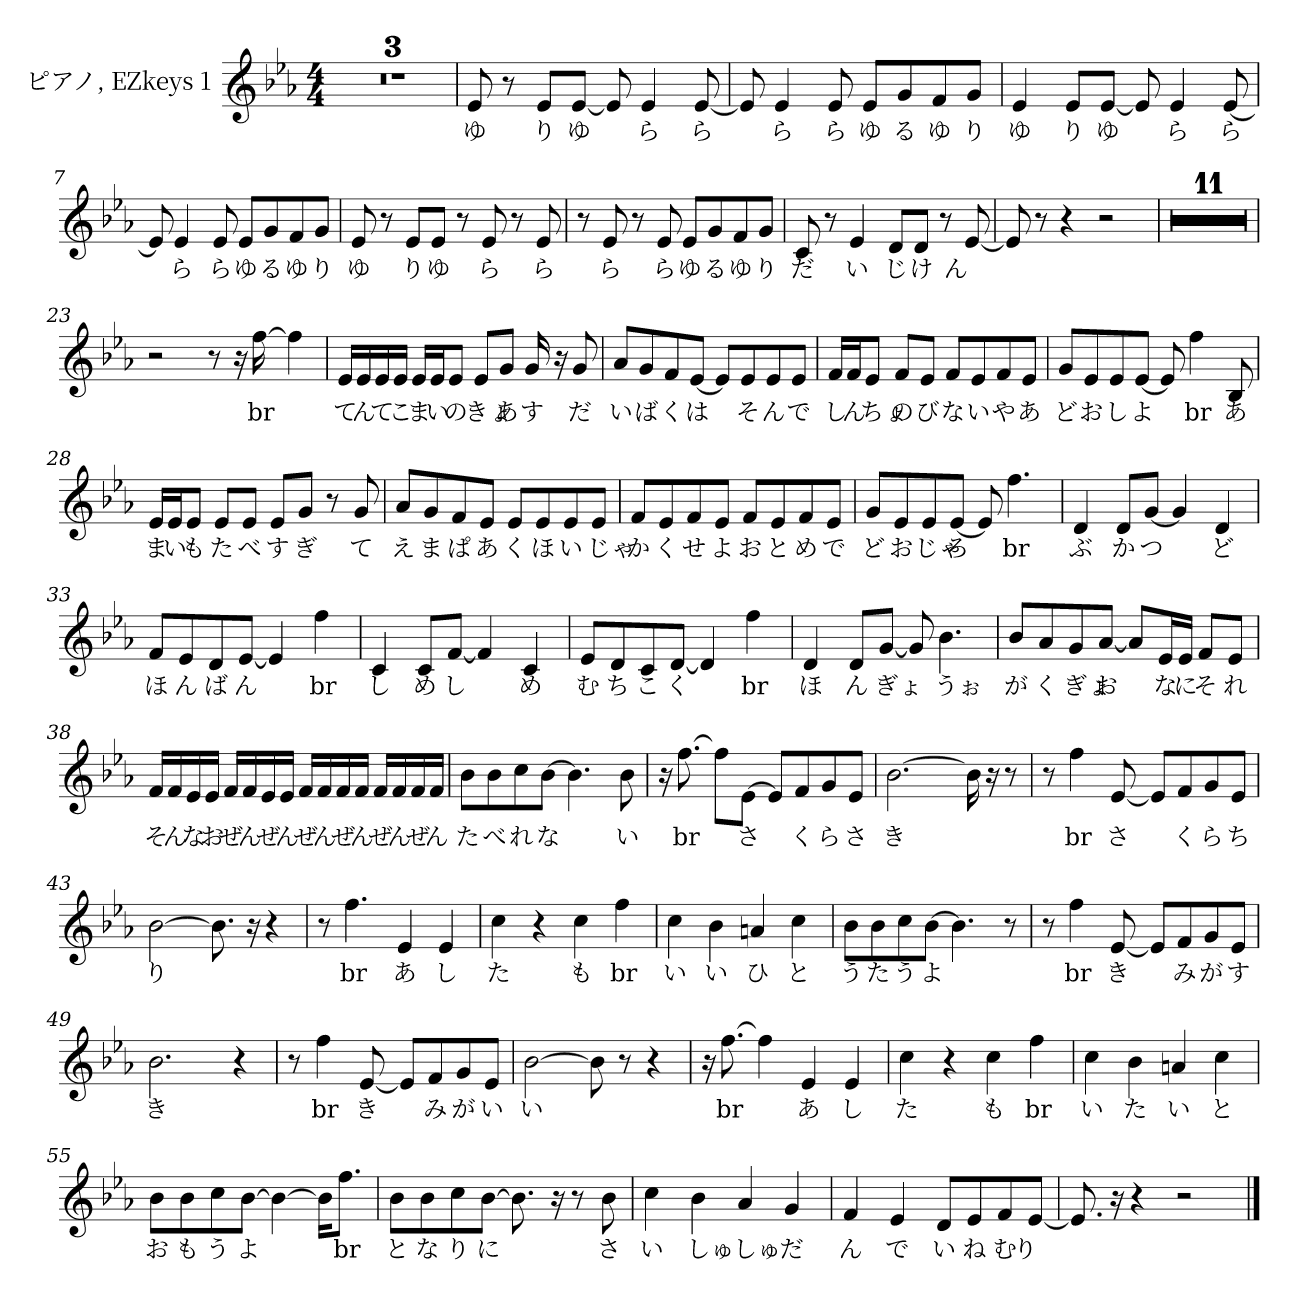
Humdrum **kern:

**kern	**text
*part1	*part1
*staff1	*staff1
*I"ピアノ, EZkeys 1	*
*clefG2	*
*k[b-e-a-]	*
*M4/4	*
*MM175	*
=1	=1
1r	.
=2	=2
1r	.
=3	=3
1r	.
=4	=4
!	!LO:LY:b
8e-/	ゆ
8r	.
!	!LO:LY:b
8e-/L	り
!	!LO:LY:b
[8e-/J	ゆ
8e-/]	.
!	!LO:LY:b
4e-/	ら
!	!LO:LY:b
[8e-/	ら
=5	=5
8e-/]	.
!	!LO:LY:b
4e-/	ら
!	!LO:LY:b
8e-/	ら
!	!LO:LY:b
8e-/L	ゆ
!	!LO:LY:b
8g/	る
!	!LO:LY:b
8f/	ゆ
!	!LO:LY:b
8g/J	り
=6	=6
!	!LO:LY:b
4e-/	ゆ
!	!LO:LY:b
8e-/L	り
!	!LO:LY:b
[8e-/J	ゆ
8e-/]	.
!	!LO:LY:b
4e-/	ら
!	!LO:LY:b
[8e-/	ら
!!LO:LB:g=z
=7	=7
8e-/]	.
!	!LO:LY:b
4e-/	ら
!	!LO:LY:b
8e-/	ら
!	!LO:LY:b
8e-/L	ゆ
!	!LO:LY:b
8g/	る
!	!LO:LY:b
8f/	ゆ
!	!LO:LY:b
8g/J	り
=8	=8
!	!LO:LY:b
8e-/	ゆ
8r	.
!	!LO:LY:b
8e-/L	り
!	!LO:LY:b
8e-/J	ゆ
8r	.
!	!LO:LY:b
8e-/	ら
8r	.
!	!LO:LY:b
8e-/	ら
=9	=9
8r	.
!	!LO:LY:b
8e-/	ら
8r	.
!	!LO:LY:b
8e-/	ら
!	!LO:LY:b
8e-/L	ゆ
!	!LO:LY:b
8g/	る
!	!LO:LY:b
8f/	ゆ
!	!LO:LY:b
8g/J	り
=10	=10
!	!LO:LY:b
8c/	だ
8r	.
!	!LO:LY:b
4e-/	い
!	!LO:LY:b
8d/L	じ
!	!LO:LY:b
8d/J	け
8r	.
!	!LO:LY:b
[8e-/	ん
!!LO:LB:g=z
=11	=11
8e-/]	.
8r	.
4r	.
2r	.
=12	=12
1r	.
=13	=13
1r	.
=14	=14
1r	.
=15	=15
1r	.
=16	=16
1r	.
=17	=17
1r	.
=18	=18
1r	.
=19	=19
1r	.
=20	=20
1r	.
=21	=21
1r	.
=22	=22
1r	.
=23	=23
2r	.
8r	.
16r	.
!	!LO:LY:b
[16ff\	br
4ff\]	.
!!LO:LB:g=z
=24	=24
!	!LO:LY:b
16e-/LL	て
!	!LO:LY:b
16e-/	ん
!	!LO:LY:b
16e-/	て
!	!LO:LY:b
16e-/JJ	こ
!	!LO:LY:b
16e-/LL	ま
!	!LO:LY:b
16e-/J	い
!	!LO:LY:b
8e-/J	の
!	!LO:LY:b
8e-/L	きょ
!	!LO:LY:b
8g/J	あ
!	!LO:LY:b
16g/	す
16r	.
!	!LO:LY:b
8g/	だ
=25	=25
!	!LO:LY:b
8a-/L	い
!	!LO:LY:b
8g/	ば
!	!LO:LY:b
8f/	く
!	!LO:LY:b
[8e-/J	は
8e-/L]	.
!	!LO:LY:b
8e-/	そ
!	!LO:LY:b
8e-/	ん
!	!LO:LY:b
8e-/J	で
=26	=26
!	!LO:LY:b
16f/LL	し
!	!LO:LY:b
16f/J	ん
!	!LO:LY:b
8e-/J	ちょ
!	!LO:LY:b
8f/L	の
!	!LO:LY:b
8e-/J	び
!	!LO:LY:b
8f/L	な
!	!LO:LY:b
8e-/	い
!	!LO:LY:b
8f/	や
!	!LO:LY:b
8e-/J	あ
!!LO:LB:g=z
=27	=27
!	!LO:LY:b
8g/L	ど
!	!LO:LY:b
8e-/	お
!	!LO:LY:b
8e-/	し
!	!LO:LY:b
[8e-/J	よ
8e-/]	.
!	!LO:LY:b
4ff\	br
!	!LO:LY:b
8B-/	あ
=28	=28
!	!LO:LY:b
16e-/LL	ま
!	!LO:LY:b
16e-/J	い
!	!LO:LY:b
8e-/J	も
!	!LO:LY:b
8e-/L	た
!	!LO:LY:b
8e-/J	べ
!	!LO:LY:b
8e-/L	す
!	!LO:LY:b
8g/J	ぎ
8r	.
!	!LO:LY:b
8g/	て
=29	=29
!	!LO:LY:b
8a-/L	え
!	!LO:LY:b
8g/	ま
!	!LO:LY:b
8f/	ぱ
!	!LO:LY:b
8e-/J	あ
!	!LO:LY:b
8e-/L	く
!	!LO:LY:b
8e-/	ほ
!	!LO:LY:b
8e-/	い
!	!LO:LY:b
8e-/J	じゃ
=30	=30
!	!LO:LY:b
8f/L	か
!	!LO:LY:b
8e-/	く
!	!LO:LY:b
8f/	せ
!	!LO:LY:b
8e-/J	よ
!	!LO:LY:b
8f/L	お
!	!LO:LY:b
8e-/	と
!	!LO:LY:b
8f/	め
!	!LO:LY:b
8e-/J	で
!!LO:LB:g=z
=31	=31
!	!LO:LY:b
8g/L	ど
!	!LO:LY:b
8e-/	お
!	!LO:LY:b
8e-/	じゃ
!	!LO:LY:b
[8e-/J	ろ
8e-/]	.
!	!LO:LY:b
4.ff\	br
=32	=32
!	!LO:LY:b
4d/	ぶ
!	!LO:LY:b
8d/L	か
!	!LO:LY:b
[8g/J	つ
4g/]	.
!	!LO:LY:b
4d/	ど
=33	=33
!	!LO:LY:b
8f/L	ほ
!	!LO:LY:b
8e-/	ん
!	!LO:LY:b
8d/	ば
!	!LO:LY:b
[8e-/J	ん
4e-/]	.
!	!LO:LY:b
4ff\	br
=34	=34
!	!LO:LY:b
4c/	し
!	!LO:LY:b
8c/L	め
!	!LO:LY:b
[8f/J	し
4f/]	.
!	!LO:LY:b
4c/	め
=35	=35
!	!LO:LY:b
8e-/L	む
!	!LO:LY:b
8d/	ち
!	!LO:LY:b
8c/	こ
!	!LO:LY:b
[8d/J	く
4d/]	.
!	!LO:LY:b
4ff\	br
!!LO:LB:g=z
=36	=36
!	!LO:LY:b
4d/	ほ
!	!LO:LY:b
8d/L	ん
!	!LO:LY:b
[8g/J	ぎょ
8g/]	.
!	!LO:LY:b
4.b-\	うぉ
=37	=37
!	!LO:LY:b
8b-/L	が
!	!LO:LY:b
8a-/	く
!	!LO:LY:b
8g/	ぎょ
!	!LO:LY:b
[8a-/J	お
8a-/L]	.
!	!LO:LY:b
16e-/L	な
!	!LO:LY:b
16e-/JJ	に
!	!LO:LY:b
8f/L	そ
!	!LO:LY:b
8e-/J	れ
=38	=38
!	!LO:LY:b
16f/LL	そ
!	!LO:LY:b
16f/	ん
!	!LO:LY:b
16e-/	な
!	!LO:LY:b
16e-/JJ	お
!	!LO:LY:b
16f/LL	ぜ
!	!LO:LY:b
16f/	ん
!	!LO:LY:b
16e-/	ぜ
!	!LO:LY:b
16e-/JJ	ん
!	!LO:LY:b
16f/LL	ぜ
!	!LO:LY:b
16f/	ん
!	!LO:LY:b
16f/	ぜ
!	!LO:LY:b
16f/JJ	ん
!	!LO:LY:b
16f/LL	ぜ
!	!LO:LY:b
16f/	ん
!	!LO:LY:b
16f/	ぜ
!	!LO:LY:b
16f/JJ	ん
!!LO:LB:g=z
=39	=39
!	!LO:LY:b
8b-\L	た
!	!LO:LY:b
8b-\	べ
!	!LO:LY:b
8cc\	れ
!	!LO:LY:b
[8b-\J	な
4.b-\]	.
!	!LO:LY:b
8b-\	い
=40	=40
16r	.
!	!LO:LY:b
[8.ff\	br
8ff\L]	.
!	!LO:LY:b
[8e-\J	さ
8e-/L]	.
!	!LO:LY:b
8f/	く
!	!LO:LY:b
8g/	ら
!	!LO:LY:b
8e-/J	さ
=41	=41
!	!LO:LY:b
[2.b-\	き
16b-\]	.
16r	.
8r	.
=42	=42
8r	.
!	!LO:LY:b
4ff\	br
!	!LO:LY:b
[8e-/	さ
8e-/L]	.
!	!LO:LY:b
8f/	く
!	!LO:LY:b
8g/	ら
!	!LO:LY:b
8e-/J	ち
=43	=43
!	!LO:LY:b
[2b-\	り
8.b-\]	.
16r	.
4r	.
=44	=44
8r	.
!	!LO:LY:b
4.ff\	br
!	!LO:LY:b
4e-/	あ
!	!LO:LY:b
4e-/	し
!!LO:LB:g=z
=45	=45
!	!LO:LY:b
4cc\	た
4r	.
!	!LO:LY:b
4cc\	も
!	!LO:LY:b
4ff\	br
=46	=46
!	!LO:LY:b
4cc\	い
!	!LO:LY:b
4b-\	い
!	!LO:LY:b
4an/	ひ
!	!LO:LY:b
4cc\	と
=47	=47
!	!LO:LY:b
8b-\L	う
!	!LO:LY:b
8b-\	た
!	!LO:LY:b
8cc\	う
!	!LO:LY:b
[8b-\J	よ
4.b-\]	.
8r	.
=48	=48
8r	.
!	!LO:LY:b
4ff\	br
!	!LO:LY:b
[8e-/	き
8e-/L]	.
!	!LO:LY:b
8f/	み
!	!LO:LY:b
8g/	が
!	!LO:LY:b
8e-/J	す
=49	=49
!	!LO:LY:b
2.b-\	き
4r	.
=50	=50
8r	.
!	!LO:LY:b
4ff\	br
!	!LO:LY:b
[8e-/	き
8e-/L]	.
!	!LO:LY:b
8f/	み
!	!LO:LY:b
8g/	が
!	!LO:LY:b
8e-/J	い
!!LO:LB:g=z
=51	=51
!	!LO:LY:b
[2b-\	い
8b-\]	.
8r	.
4r	.
=52	=52
16r	.
!	!LO:LY:b
[8.ff\	br
4ff\]	.
!	!LO:LY:b
4e-/	あ
!	!LO:LY:b
4e-/	し
=53	=53
!	!LO:LY:b
4cc\	た
4r	.
!	!LO:LY:b
4cc\	も
!	!LO:LY:b
4ff\	br
=54	=54
!	!LO:LY:b
4cc\	い
!	!LO:LY:b
4b-\	た
!	!LO:LY:b
4an/	い
!	!LO:LY:b
4cc\	と
=55	=55
!	!LO:LY:b
8b-\L	お
!	!LO:LY:b
8b-\	も
!	!LO:LY:b
8cc\	う
!	!LO:LY:b
[8b-\J	よ
4b-\_	.
16b-\KL]	.
!	!LO:LY:b
8.ff\J	br
=56	=56
!	!LO:LY:b
8b-\L	と
!	!LO:LY:b
8b-\	な
!	!LO:LY:b
8cc\	り
!	!LO:LY:b
[8b-\J	に
8.b-\]	.
16r	.
8r	.
!	!LO:LY:b
8b-\	さ
!!LO:LB:g=z
=57	=57
!	!LO:LY:b
4cc\	い
!	!LO:LY:b
4b-\	しゅ
!	!LO:LY:b
4a-/	しゅ
!	!LO:LY:b
4g/	だ
=58	=58
!	!LO:LY:b
4f/	ん
!	!LO:LY:b
4e-/	で
!	!LO:LY:b
8d/L	い
!	!LO:LY:b
8e-/	ね
!	!LO:LY:b
8f/	む
!	!LO:LY:b
[8e-/J	り
=59	=59
8.e-/]	.
16r	.
4r	.
2r	.
==	==
*-	*-
